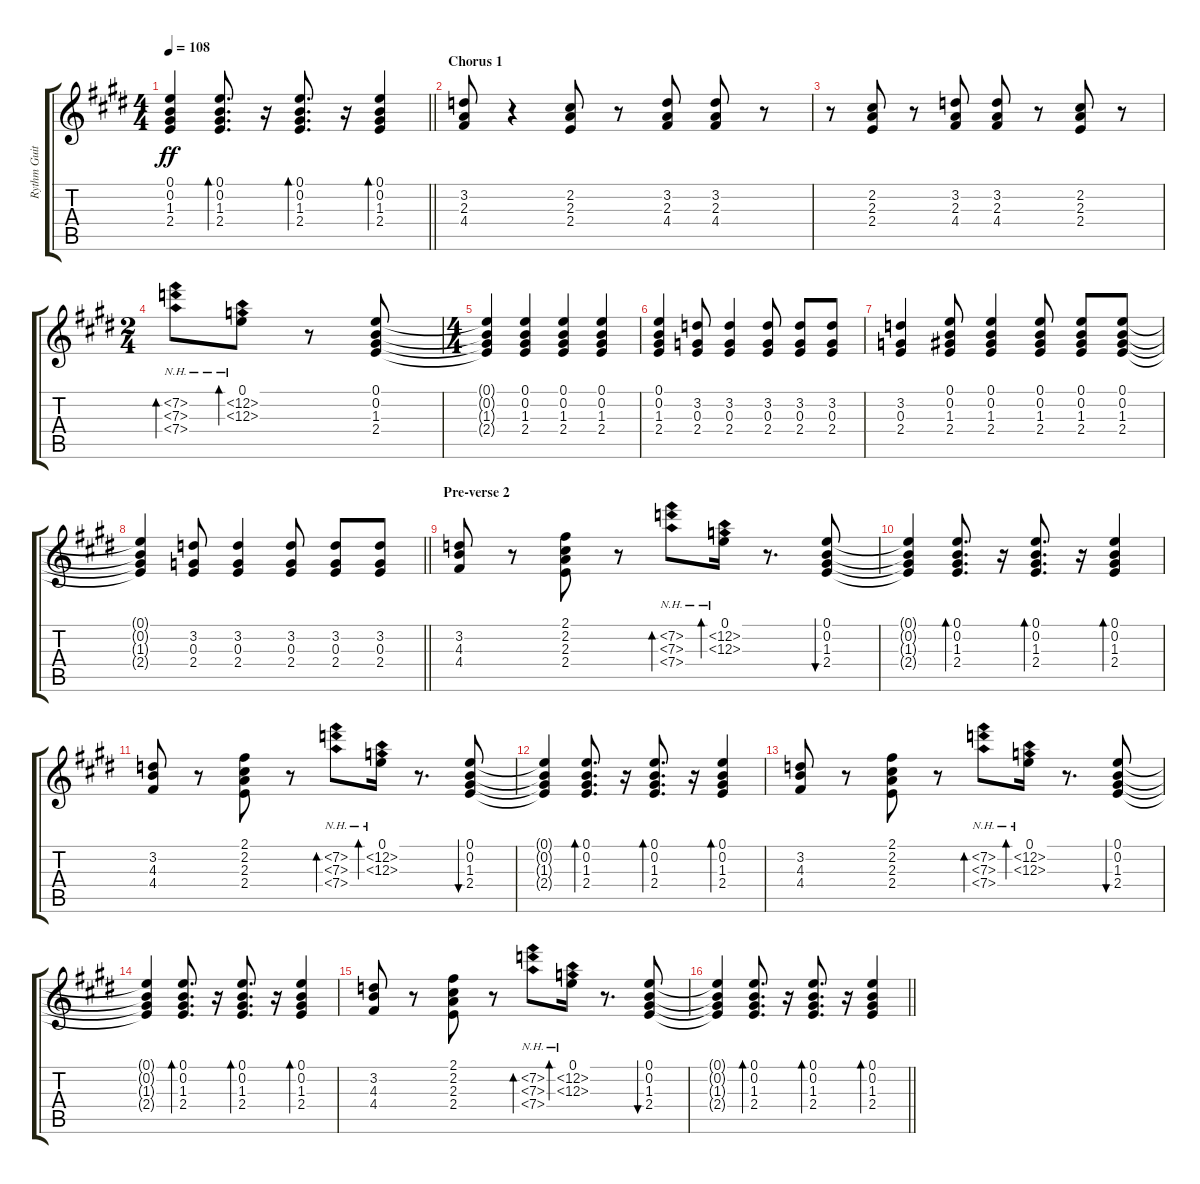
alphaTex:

\track ("Rythm Guitar-right" "Rythm Guit") {instrument electricguitarjazz}
\staff {score tabs}
\tuning (E4 B3 G3 D3 A2 E2) {hide}
\ts (4 4)
\tempo 108
\clef g2
\barLineRight lightlight
\ks e
(0.1{t} 0.2{t} 1.3{t} 2.4{t}).4{dy ff} (0.1 0.2 1.3 2.4).8{d bd 120} r.16 (0.1 0.2 1.3 2.4).8{d bd 120} r.16 (0.1 0.2 1.3 2.4).4{bd 120} |
\section ("" "Chorus 1")
(3.2 2.3 4.4).8 r.4 (2.2 2.3 2.4).8 r.8 (3.2 2.3 4.4).8 (3.2 2.3 4.4).8 r.8 |
r.8 (2.2 2.3 2.4).8 r.8 (3.2 2.3 4.4).8 (3.2 2.3 4.4).8 r.8 (2.2 2.3 2.4).8 r.8 |
\ts (2 4)
(7.2{nh} 7.3{nh} 7.4{nh}).8{bd 120} (0.1 0.2{nh} 0.3{nh}).8{bd 120} r.8 (0.1 0.2 1.3 2.4).8 |
\ts (4 4)
(0.1{t} 0.2{t} 1.3{t} 2.4{t}).4 (0.1 0.2 1.3 2.4).4 (0.1 0.2 1.3 2.4).4 (0.1 0.2 1.3 2.4).4 |
(0.1 0.2 1.3 2.4).4 (3.2 0.3 2.4).8 (3.2 0.3 2.4).4 (3.2 0.3 2.4).8 (3.2 0.3 2.4).8 (3.2 0.3 2.4).8 |
(3.2 0.3 2.4).4 (0.1 0.2 1.3 2.4).8 (0.1 0.2 1.3 2.4).4 (0.1 0.2 1.3 2.4).8 (0.1 0.2 1.3 2.4).8 (0.1 0.2 1.3 2.4).8 |
\barLineRight lightlight
(0.1{t} 0.2{t} 1.3{t} 2.4{t}).4 (3.2 0.3 2.4).8 (3.2 0.3 2.4).4 (3.2 0.3 2.4).8 (3.2 0.3 2.4).8 (3.2 0.3 2.4).8 |
\section ("" "Pre-verse 2")
(3.2 4.3 4.4).8 r.8 (2.1 2.2 2.3 2.4).8 r.8 (7.2{nh} 7.3{nh} 7.4{nh}).8{bd 120} (0.1 0.2{nh} 0.3{nh}).16{bd 120} r.8{d} (0.1 0.2 1.3 2.4).8{bu 120} |
(0.1{t} 0.2{t} 1.3{t} 2.4{t}).4 (0.1 0.2 1.3 2.4).8{d bd 120} r.16 (0.1 0.2 1.3 2.4).8{d bd 120} r.16 (0.1 0.2 1.3 2.4).4{bd 120} |
(3.2 4.3 4.4).8 r.8 (2.1 2.2 2.3 2.4).8 r.8 (7.2{nh} 7.3{nh} 7.4{nh}).8{bd 120} (0.1 0.2{nh} 0.3{nh}).16{bd 120} r.8{d} (0.1 0.2 1.3 2.4).8{bu 120} |
(0.1{t} 0.2{t} 1.3{t} 2.4{t}).4 (0.1 0.2 1.3 2.4).8{d bd 120} r.16 (0.1 0.2 1.3 2.4).8{d bd 120} r.16 (0.1 0.2 1.3 2.4).4{bd 120} |
(3.2 4.3 4.4).8 r.8 (2.1 2.2 2.3 2.4).8 r.8 (7.2{nh} 7.3{nh} 7.4{nh}).8{bd 120} (0.1 0.2{nh} 0.3{nh}).16{bd 120} r.8{d} (0.1 0.2 1.3 2.4).8{bu 120} |
(0.1{t} 0.2{t} 1.3{t} 2.4{t}).4 (0.1 0.2 1.3 2.4).8{d bd 120} r.16 (0.1 0.2 1.3 2.4).8{d bd 120} r.16 (0.1 0.2 1.3 2.4).4{bd 120} |
(3.2 4.3 4.4).8 r.8 (2.1 2.2 2.3 2.4).8 r.8 (7.2{nh} 7.3{nh} 7.4{nh}).8{bd 120} (0.1 0.2{nh} 0.3{nh}).16{bd 120} r.8{d} (0.1 0.2 1.3 2.4).8{bu 120} |
\barLineRight lightlight
(0.1{t} 0.2{t} 1.3{t} 2.4{t}).4 (0.1 0.2 1.3 2.4).8{d bd 120} r.16 (0.1 0.2 1.3 2.4).8{d bd 120} r.16 (0.1 0.2 1.3 2.4).4{bd 120}
